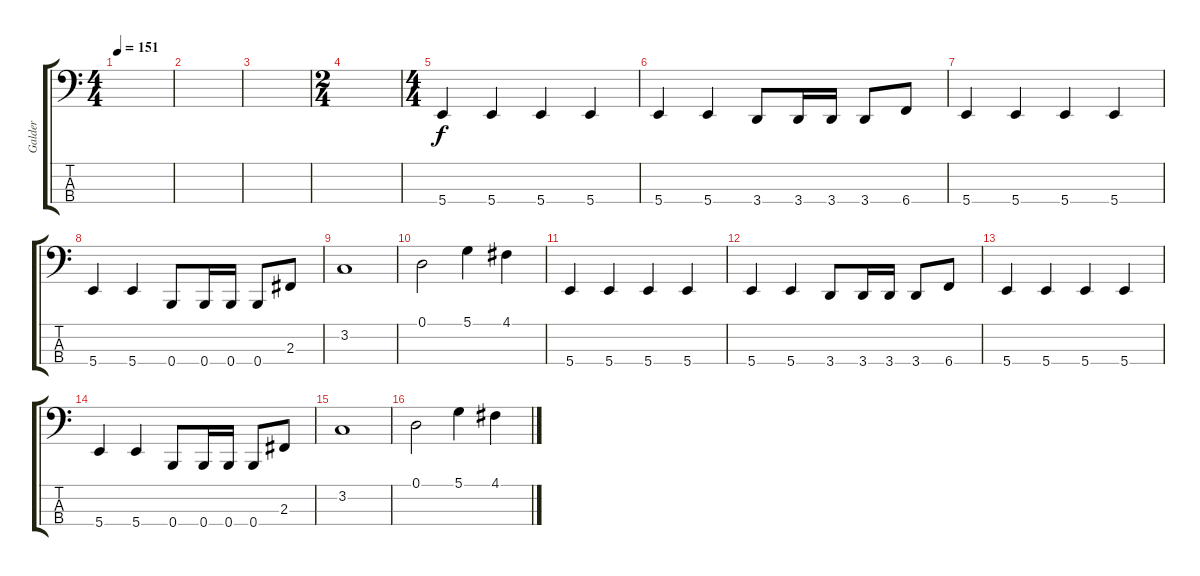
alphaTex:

\track ("Galder" "Galder") {instrument electricbassfinger}
\staff {score tabs}
\tuning (D2 A1 E1 B0) {hide}
\ts (4 4)
\tempo 151
\clef f4
\ks c
|
|
|
\ts (2 4)
|
\ts (4 4)
5.4.4 5.4.4 5.4.4 5.4.4 |
5.4.4 5.4.4 3.4.8 3.4.16 3.4.16 3.4.8 6.4.8 |
5.4.4 5.4.4 5.4.4 5.4.4 |
5.4.4 5.4.4 0.4.8 0.4.16 0.4.16 0.4.8 2.3.8 |
3.2.1 |
0.1.2 5.1.4 4.1.4 |
5.4.4 5.4.4 5.4.4 5.4.4 |
5.4.4 5.4.4 3.4.8 3.4.16 3.4.16 3.4.8 6.4.8 |
5.4.4 5.4.4 5.4.4 5.4.4 |
5.4.4 5.4.4 0.4.8 0.4.16 0.4.16 0.4.8 2.3.8 |
3.2.1 |
0.1.2 5.1.4 4.1.4
